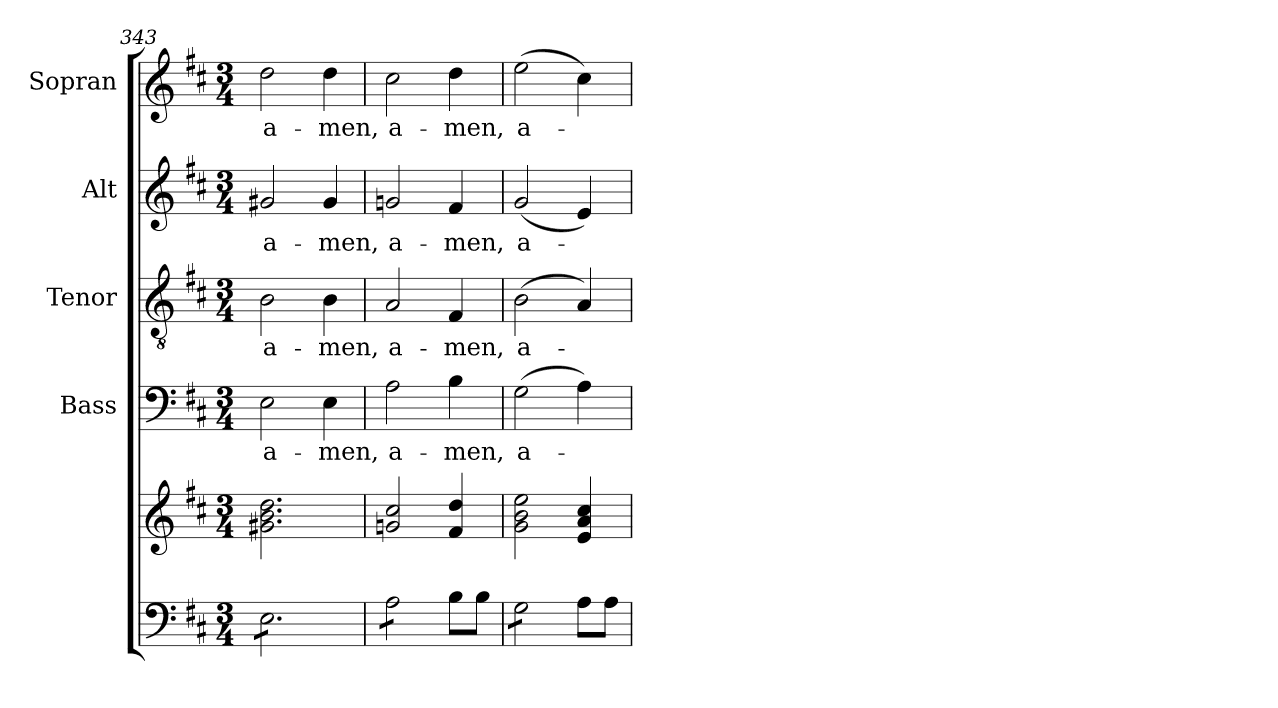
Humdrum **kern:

**kern	**kern	**kern	**text	**kern	**text	**kern	**text	**kern	**text
*part5	*part5	*part4	*part4	*part3	*part3	*part2	*part2	*part1	*part1
*staff6	*staff5	*staff4	*staff4	*staff3	*staff3	*staff2	*staff2	*staff1	*staff1
*	*	*I"Bass	*	*I"Tenor	*	*I"Alt	*	*I"Sopran	*
*	*	*I'B.	*	*I'T.	*	*I'A.	*	*I'S.	*
*clefF4	*clefG2	*clefF4	*	*clefGv2	*	*clefG2	*	*clefG2	*
*k[f#c#]	*k[f#c#]	*k[f#c#]	*	*k[f#c#]	*	*k[f#c#]	*	*k[f#c#]	*
*D:	*D:	*D:	*	*D:	*	*D:	*	*D:	*
*M3/4	*M3/4	*M3/4	*	*M3/4	*	*M3/4	*	*M3/4	*
=343	=343	=343	=343	=343	=343	=343	=343	=343	=343
!	!	!	!LO:LY:b	!	!LO:LY:b	!	!LO:LY:b	!	!LO:LY:b
*tremolo	*	*	*	*	*	*	*	*	*
8E\L	2.g#X\ 2.b\ 2.dd\	2E\	a-	2B\	a-	2g#X/	a-	2dd\	a-
8E\	.	.	.	.	.	.	.	.	.
8E\	.	.	.	.	.	.	.	.	.
8E\	.	.	.	.	.	.	.	.	.
!	!	!	!LO:LY:b	!	!LO:LY:b	!	!LO:LY:b	!	!LO:LY:b
8E\	.	4E\	-men,	4B\	-men,	4g#/	-men,	4dd\	-men,
8E\J	.	.	.	.	.	.	.	.	.
!!LO:PB:g=z
=344	=344	=344	=344	=344	=344	=344	=344	=344	=344
!	!	!	!LO:LY:b	!	!LO:LY:b	!	!LO:LY:b	!	!LO:LY:b
8A\L	2gn/ 2cc#/	2A\	a-	2A/	a-	2gn/	a-	2cc#\	a-
8A\	.	.	.	.	.	.	.	.	.
8A\	.	.	.	.	.	.	.	.	.
8A\J	.	.	.	.	.	.	.	.	.
*Xtremolo	*	*	*	*	*	*	*	*	*
!	!	!	!LO:LY:b	!	!LO:LY:b	!	!LO:LY:b	!	!LO:LY:b
8B\L	4f#/ 4dd/	4B\	-men,	4F#/	-men,	4f#/	-men,	4dd\	-men,
8B\J	.	.	.	.	.	.	.	.	.
=345	=345	=345	=345	=345	=345	=345	=345	=345	=345
!	!	!	!LO:LY:b	!	!LO:LY:b	!	!LO:LY:b	!	!LO:LY:b
*tremolo	*	*	*	*	*	*	*	*	*
8G\L	2g\ 2b\ 2ee\	(>2G\	a-	(>2B\	a-	(<2g/	a-	(>2ee\	a-
8G\	.	.	.	.	.	.	.	.	.
8G\	.	.	.	.	.	.	.	.	.
8G\J	.	.	.	.	.	.	.	.	.
*Xtremolo	*	*	*	*	*	*	*	*	*
8A\L	4e/ 4a/ 4cc#/	4A\)	.	4A/)	.	4e/)	.	4cc#\)	.
8A\J	.	.	.	.	.	.	.	.	.
=	=	=	=	=	=	=	=	=	=
*-	*-	*-	*-	*-	*-	*-	*-	*-	*-
